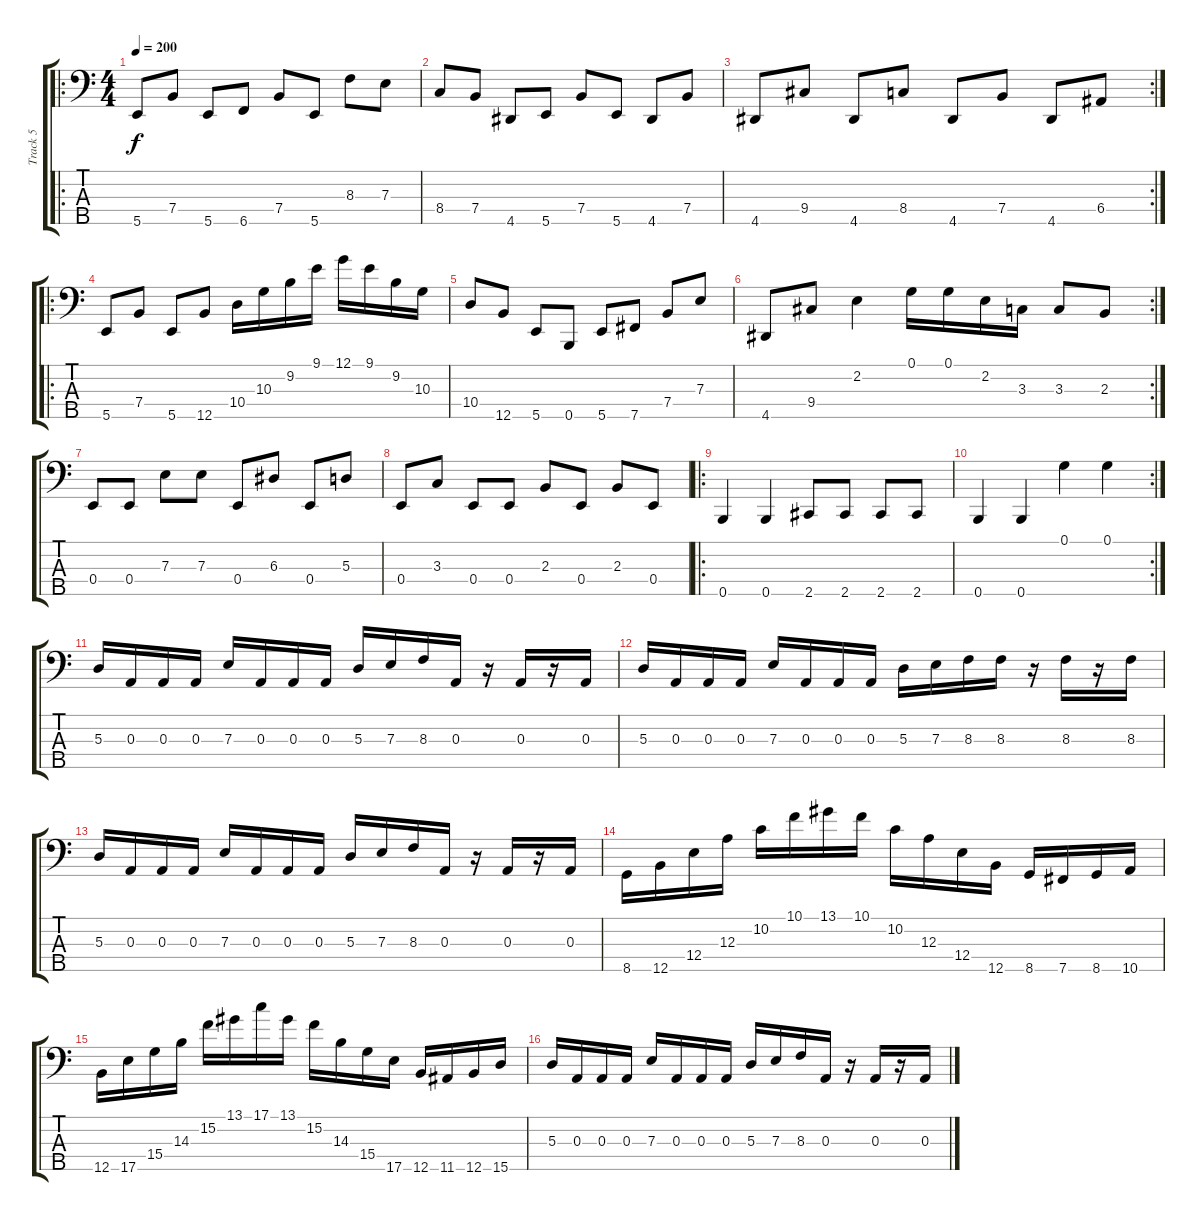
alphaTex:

\track ("Track 5" "Track 5") {instrument electricbassfinger}
\staff {score tabs}
\tuning (G2 D2 A1 E1 B0) {hide}
\ro
\ts (4 4)
\tempo 200
\clef f4
\ks c
5.5.8{dy f instrument electricbassfinger} 7.4.8 5.5.8 6.5.8 7.4.8 5.5.8 8.3.8 7.3.8 |
8.4.8 7.4.8 4.5.8 5.5.8 7.4.8 5.5.8 4.5.8 7.4.8 |
\rc 2
4.5.8 9.4.8 4.5.8 8.4.8 4.5.8 7.4.8 4.5.8 6.4.8 |
\ro
5.5.8 7.4.8 5.5.8 12.5.8 10.4.16 10.3.16 9.2.16 9.1.16 12.1.16 9.1.16 9.2.16 10.3.16 |
10.4.8 12.5.8 5.5.8 0.5.8 5.5.8 7.5.8 7.4.8 7.3.8 |
\rc 2
4.5.8 9.4.8 2.2.4 0.1.16 0.1.16 2.2.16 3.3.16 3.3.8 2.3.8 |
0.4.8 0.4.8 7.3.8 7.3.8 0.4.8 6.3.8 0.4.8 5.3.8 |
0.4.8 3.3.8 0.4.8 0.4.8 2.3.8 0.4.8 2.3.8 0.4.8 |
\ro
0.5.4 0.5.4 2.5.8 2.5.8 2.5.8 2.5.8 |
\rc 2
0.5.4 0.5.4 0.1.4 0.1.4 |
5.3.16 0.3.16 0.3.16 0.3.16 7.3.16 0.3.16 0.3.16 0.3.16 5.3.16 7.3.16 8.3.16 0.3.16 r.16 0.3.16 r.16 0.3.16 |
5.3.16 0.3.16 0.3.16 0.3.16 7.3.16 0.3.16 0.3.16 0.3.16 5.3.16 7.3.16 8.3.16 8.3.16 r.16 8.3.16 r.16 8.3.16 |
5.3.16 0.3.16 0.3.16 0.3.16 7.3.16 0.3.16 0.3.16 0.3.16 5.3.16 7.3.16 8.3.16 0.3.16 r.16 0.3.16 r.16 0.3.16 |
8.5.16 12.5.16 12.4.16 12.3.16 10.2.16 10.1.16 13.1.16 10.1.16 10.2.16 12.3.16 12.4.16 12.5.16 8.5.16 7.5.16 8.5.16 10.5.16 |
12.5.16 17.5.16 15.4.16 14.3.16 15.2.16 13.1.16 17.1.16 13.1.16 15.2.16 14.3.16 15.4.16 17.5.16 12.5.16 11.5.16 12.5.16 15.5.16 |
5.3.16 0.3.16 0.3.16 0.3.16 7.3.16 0.3.16 0.3.16 0.3.16 5.3.16 7.3.16 8.3.16 0.3.16 r.16 0.3.16 r.16 0.3.16
